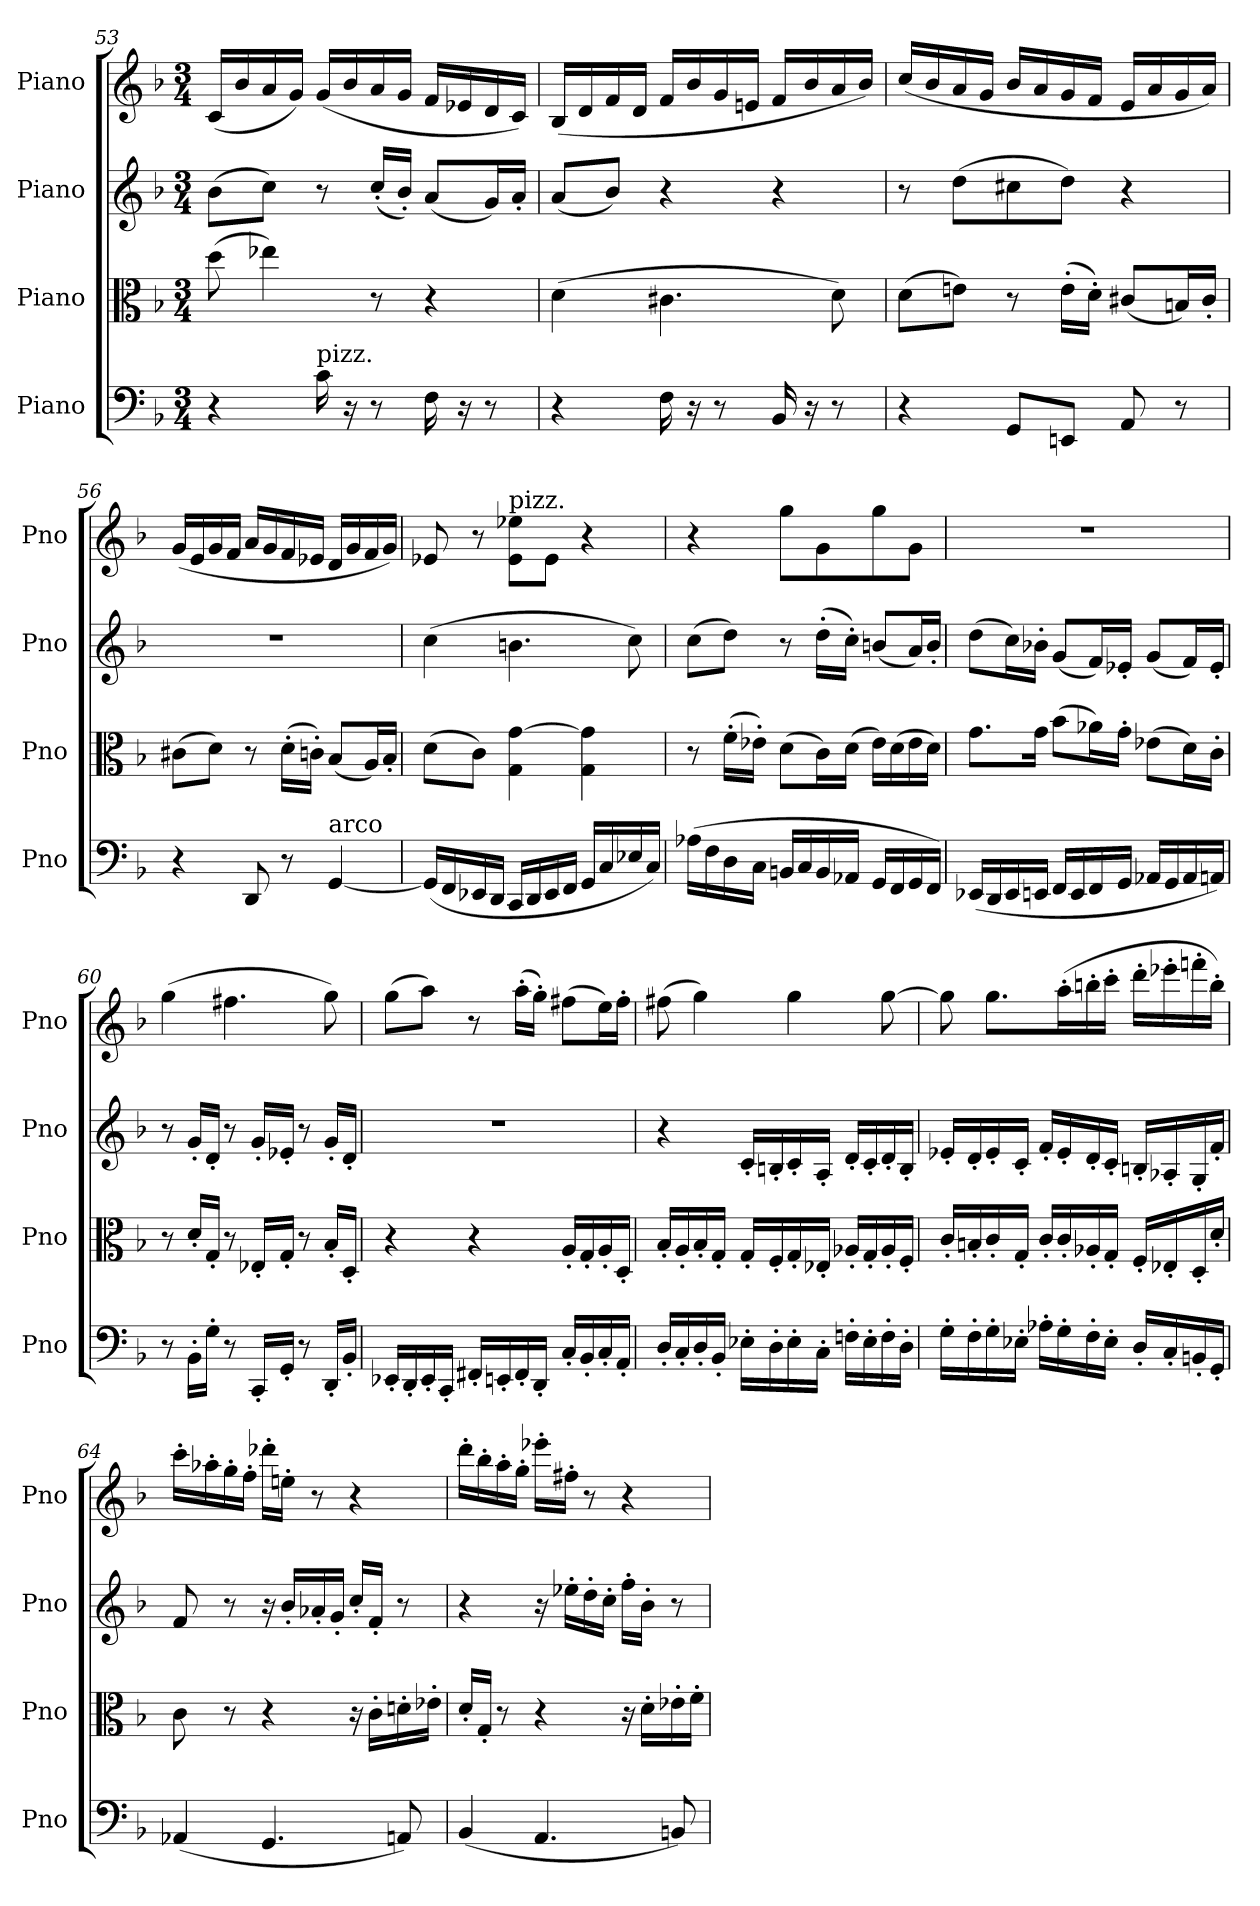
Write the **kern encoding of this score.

**kern	**kern	**kern	**kern
*part4	*part3	*part2	*part1
*staff4	*staff3	*staff2	*staff1
*I"Piano	*I"Piano	*I"Piano	*I"Piano
*I'Pno	*I'Pno	*I'Pno	*I'Pno
*clefF4	*clefC3	*clefG2	*clefG2
*k[b-]	*k[b-]	*k[b-]	*k[b-]
*M3/4	*M3/4	*M3/4	*M3/4
=53	=53	=53	=53
4r	(8dd\	(8b-\L	(16c/LL
.	.	.	16b-/
.	4ee-X\)	8cc\J)	16a/
.	.	.	16g/JJ)
!LO:TX:a:t=pizz.	!	!	!
16c\	.	8r	(16g/LL
16r	.	.	16b-/
8r	8r	(16cc'/LL	16a/
.	.	16b-'/JJ)	16g/JJ
16F\	4r	(8a/L	16f/LL
16r	.	.	16e-X/
8r	.	16g/L)	16d/
.	.	16a'/JJ	16c/JJ)
!!LO:LB:g=z
=54	=54	=54	=54
4r	(4d\	(8a/L	(16B-/LL
.	.	.	16d/
.	.	8b-/J)	16f/
.	.	.	16d/JJ
16F\	4.c#X\	4r	16f/LL
16r	.	.	16b-/
8r	.	.	16g/
.	.	.	16en/JJ
16BB-/	.	4r	16f/LL
16r	.	.	16b-/
8r	8d\)	.	16a/
.	.	.	16b-/JJ)
=55	=55	=55	=55
4r	(8d\L	8r	(16cc/LL
.	.	.	16b-/
.	8en\J)	(8dd\L	16a/
.	.	.	16g/JJ
8GG/L	8r	8cc#X\	16b-/LL
.	.	.	16a/
8EEn/J	(16e'\LL	8dd\J)	16g/
.	16d'\JJ)	.	16f/JJ
8AA/	(8c#X/L	4r	16e/LL
.	.	.	16a/
8r	16Bn/L)	.	16g/
.	16c#'/JJ	.	16a/JJ)
=56	=56	=56	=56
4r	(8c#X\L	2.r	(16g/LL
.	.	.	16e/
.	8d\J)	.	16g/
.	.	.	16f/JJ
8DD/	8r	.	16a/LL
.	.	.	16g/
8r	(16d'\LL	.	16f/
.	16cn'\JJ)	.	16e-X/JJ
!LO:TX:a:t=arco	!	!	!
[4GG/	(8B-/L	.	16d/LL
.	.	.	16g/
.	16A/L)	.	16f/
.	16B-'/JJ	.	16g/JJ)
=57	=57	=57	=57
(16GG/LL]	(8d\L	(4cc\	8e-X/
16FF/	.	.	.
16EE-X/	8c\J)	.	8r
16DD/JJ	.	.	.
!	!	!	!LO:TX:a:t=pizz.
16CC/LL	4G\ [4g\	4.bn\	8e-\ 8ee-X\L
16DD/	.	.	.
16EE-/	.	.	8e-\J
16FF/JJ	.	.	.
16GG/LL	4G\ 4g\]	.	4r
16C/	.	.	.
16E-X/	.	8cc\)	.
16C/JJ)	.	.	.
=58	=58	=58	=58
(16A-X\LL	8r	(8cc\L	4r
16F\	.	.	.
16D\	(16f'\LL	8dd\J)	.
16C\JJ	16e-X'\JJ)	.	.
16BBn/LL	(8d\L	8r	8gg\L
16C/	.	.	.
16BB/	16c\L)	(16dd'\LL	8g\
16AA-X/JJ	(16d\JJ	16cc'\JJ)	.
16GG/LL	16e-\LL)	(8bn/L	8gg\
16FF/	(16d\	.	.
16GG/	16e-\	16a/L)	8g\J
16FF/JJ)	16d\JJ)	16b'/JJ	.
=59	=59	=59	=59
(16EE-X/LL	8.g\L	(8dd\L	2.r
16DD/	.	.	.
16EE-/	.	16cc\L)	.
16EEn/JJ	16g\Jk	16b-X'\JJ	.
16FF/LL	(8b-\L	(8g/L	.
16EE/	.	.	.
16FF/	16a-X\L)	16f/L)	.
16GG/JJ	16g'\JJ	16e-X'/JJ	.
16AA-X/LL	(8e-X\L	(8g/L	.
16GG/	.	.	.
16AA-/	16d\L)	16f/L)	.
16AAn/JJ)	16c'\JJ	16e-'/JJ	.
!!LO:PB:g=z
=60	=60	=60	=60
8r	8r	8r	(4gg\
16BB-'\LL	16d'/LL	16g'/LL	.
16G'\JJ	16G'/JJ	16d'/JJ	.
8r	8r	8r	4.ff#X\
16CC'/LL	16E-X'/LL	16g'/LL	.
16GG'/JJ	16G'/JJ	16e-X'/JJ	.
8r	8r	8r	.
16DD'/LL	16B-'/LL	16g'/LL	8gg\)
16BB-'/JJ	16D'/JJ	16d'/JJ	.
=61	=61	=61	=61
16EE-X'/LL	4r	2.r	(8gg\L
16DD'/	.	.	.
16EE-'/	.	.	8aa\J)
16CC'/JJ	.	.	.
16FF#X'/LL	4r	.	8r
16EEn'/	.	.	.
16FF#'/	.	.	(16aa'\LL
16DD'/JJ	.	.	16gg'\JJ)
16C'/LL	16A'/LL	.	(8ff#X\L
16BB-'/	16G'/	.	.
16C'/	16A'/	.	16ee\L)
16AA'/JJ	16D'/JJ	.	16ff#'\JJ
=62	=62	=62	=62
16D'/LL	16B-'/LL	4r	(8ff#X\
16C'/	16A'/	.	.
16D'/	16B-'/	.	4gg\)
16BB-'/JJ	16G'/JJ	.	.
16E-X'\LL	16G'/LL	16c'/LL	.
16D'\	16F'/	16Bn'/	.
16E-'\	16G'/	16c'/	4gg\
16C'\JJ	16E-X'/JJ	16A'/JJ	.
16Fn'\LL	16A-X'/LL	16d'/LL	.
16E-'\	16G'/	16c'/	.
16F'\	16A-'/	16d'/	[8gg\
16D'\JJ	16F'/JJ	16B'/JJ	.
=63	=63	=63	=63
16G'\LL	16c'/LL	16e-X'/LL	8gg\]
16F'\	16Bn'/	16d'/	.
16G'\	16c'/	16e-'/	8.gg\L
16E-X'\JJ	16G'/JJ	16c'/JJ	.
16A-X'\LL	16c'/LL	16f'/LL	.
16G'\	16c'/	16e-'/	(16aa'\L
16F'\	16A-X'/	16d'/	16bbn'\
16E-'\JJ	16G'/JJ	16c'/JJ	16ccc'\JJ
16D'/LL	16F'/LL	16Bn'/LL	16ddd'\LL
16C'/	16E-X'/	16A-X'/	16eee-X'\
16BBn'/	16D'/	16G'/	16fffn'\
16GG'/JJ	16d'/JJ	16f'/JJ	16bb'\JJ)
=64	=64	=64	=64
(4AA-X/	8c\	8f/	16ccc'\LL
.	.	.	16aa-X'\
.	8r	8r	16gg'\
.	.	.	16ff'\JJ
4.GG/	4r	16r	16ddd-X'\LL
.	.	16b-'/LL	16een'\JJ
.	.	16a-X'/	8r
.	.	16g'/JJ	.
.	16r	16cc'/LL	4r
.	16c'\LL	16f'/JJ	.
8AAn/)	16dn'\	8r	.
.	16e-X'\JJ	.	.
=65	=65	=65	=65
(4BB-/	16d'/LL	4r	16ddd'\LL
.	16G'/JJ	.	16bb-'\
.	8r	.	16aa'\
.	.	.	16gg'\JJ
4.AA/	4r	16r	16eee-X'\LL
.	.	16ee-X'\LL	16ff#X'\JJ
.	.	16dd'\	8r
.	.	16cc'\JJ	.
.	16r	16ff'\LL	4r
.	16d'\LL	16b-'\JJ	.
8BBn/)	16e-X'\	8r	.
.	16f'\JJ	.	.
=	=	=	=
*-	*-	*-	*-
